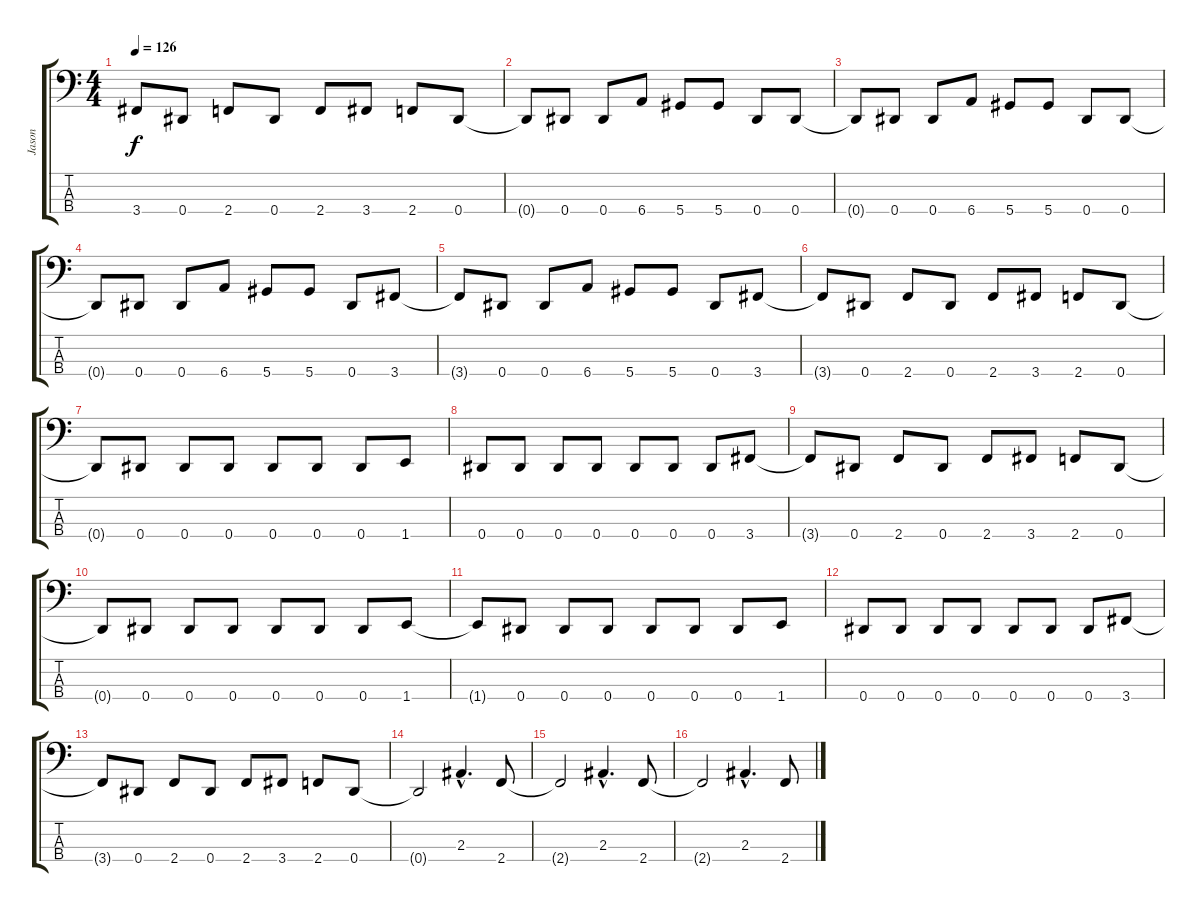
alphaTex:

\track ("Jason" "Jason") {instrument electricbasspick}
\staff {score tabs}
\tuning (Gb2 Db2 Ab1 Eb1) {hide}
\ts (4 4)
\tempo 126
\clef f4
\ks c
3.4{t}.8{dy f} 0.4.8 2.4.8 0.4.8 2.4.8 3.4.8 2.4.8 0.4.8 |
0.4{t}.8 0.4.8 0.4.8 6.4.8 5.4.8 5.4.8 0.4.8 0.4.8 |
0.4{t}.8 0.4.8 0.4.8 6.4.8 5.4.8 5.4.8 0.4.8 0.4.8 |
0.4{t}.8 0.4.8 0.4.8 6.4.8 5.4.8 5.4.8 0.4.8 3.4.8 |
3.4{t}.8 0.4.8 0.4.8 6.4.8 5.4.8 5.4.8 0.4.8 3.4.8 |
3.4{t}.8 0.4.8 2.4.8 0.4.8 2.4.8 3.4.8 2.4.8 0.4.8 |
0.4{t}.8 0.4.8 0.4.8 0.4.8 0.4.8 0.4.8 0.4.8 1.4.8 |
0.4.8 0.4.8 0.4.8 0.4.8 0.4.8 0.4.8 0.4.8 3.4.8 |
3.4{t}.8 0.4.8 2.4.8 0.4.8 2.4.8 3.4.8 2.4.8 0.4.8 |
0.4{t}.8 0.4.8 0.4.8 0.4.8 0.4.8 0.4.8 0.4.8 1.4.8 |
1.4{t}.8 0.4.8 0.4.8 0.4.8 0.4.8 0.4.8 0.4.8 1.4.8 |
0.4.8 0.4.8 0.4.8 0.4.8 0.4.8 0.4.8 0.4.8 3.4.8 |
3.4{t}.8 0.4.8 2.4.8 0.4.8 2.4.8 3.4.8 2.4.8 0.4.8 |
0.4{t}.2 2.3{hac}.4{d} 2.4.8 |
2.4{t}.2 2.3{hac}.4{d} 2.4.8 |
2.4{t}.2 2.3{hac}.4{d} 2.4.8
